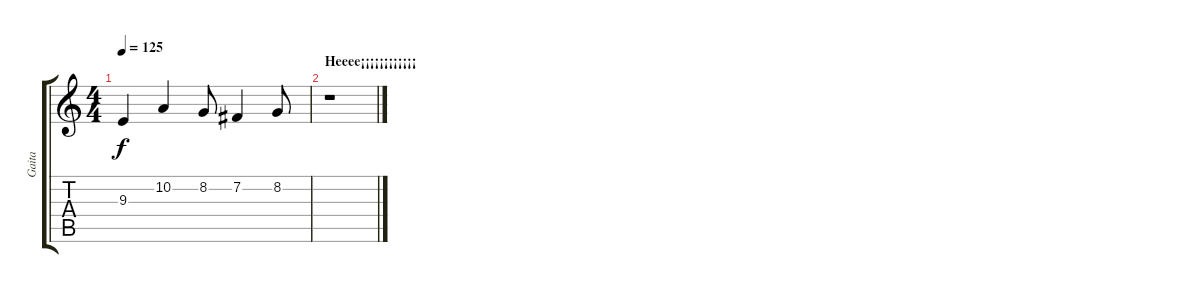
\track ("Gaita" "Gaita") {instrument sitar}
\staff {score tabs}
\tuning (E4 B3 G3 D3 A2 E2) {hide}
\ts (4 4)
\tempo 125
\clef g2
\ks c
9.3{t}.4{dy f} 10.2.4 8.2.8 7.2.4 8.2.8 |
\section ("" "Heeee¡¡¡¡¡¡¡¡¡¡¡¡")
r.1
